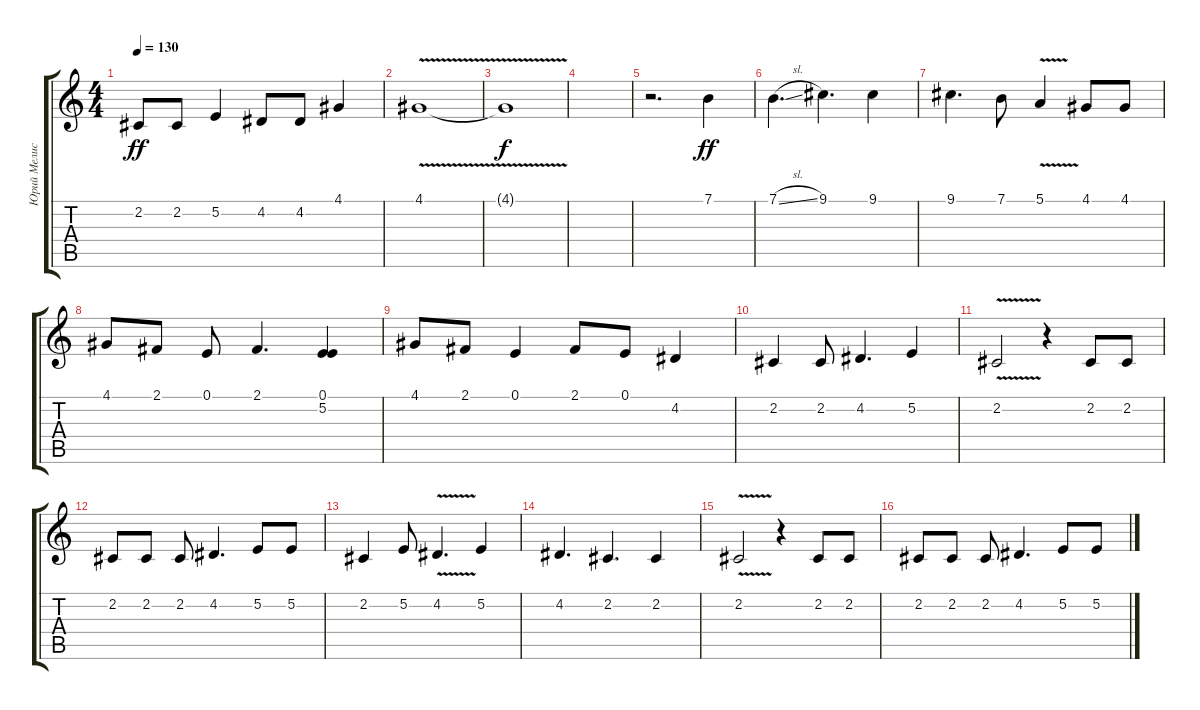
\track ("Юрий Мелисов" "Юрий Мелис") {instrument flute}
\staff {score tabs}
\tuning (E4 B3 G3 D3 A2 E2) {hide}
\ts (4 4)
\tempo 130
\clef g2
\ks c
2.2.8{dy ff} 2.2.8 5.2.4 4.2.8 4.2.8 4.1.4 |
4.1{v}.1 |
4.1{t}.1{dy f} |
|
r.2{d} 7.1.4{dy ff} |
7.1{sl}.4{d} 9.1.4{d} 9.1.4 |
9.1.4{d} 7.1.8 5.1{v}.4 4.1.8 4.1.8 |
4.1.8 2.1.8 0.1.8 2.1.4{d} (0.1 5.2).4 |
4.1.8 2.1.8 0.1.4 2.1.8 0.1.8 4.2.4 |
2.2.4 2.2.8 4.2.4{d} 5.2.4 |
2.2{v}.2 r.4 2.2.8 2.2.8 |
2.2.8 2.2.8 2.2.8 4.2.4{d} 5.2.8 5.2.8 |
2.2.4 5.2.8 4.2{v}.4{d} 5.2.4 |
4.2.4{d} 2.2.4{d} 2.2.4 |
2.2{v}.2 r.4 2.2.8 2.2.8 |
2.2.8 2.2.8 2.2.8 4.2.4{d} 5.2.8 5.2.8
